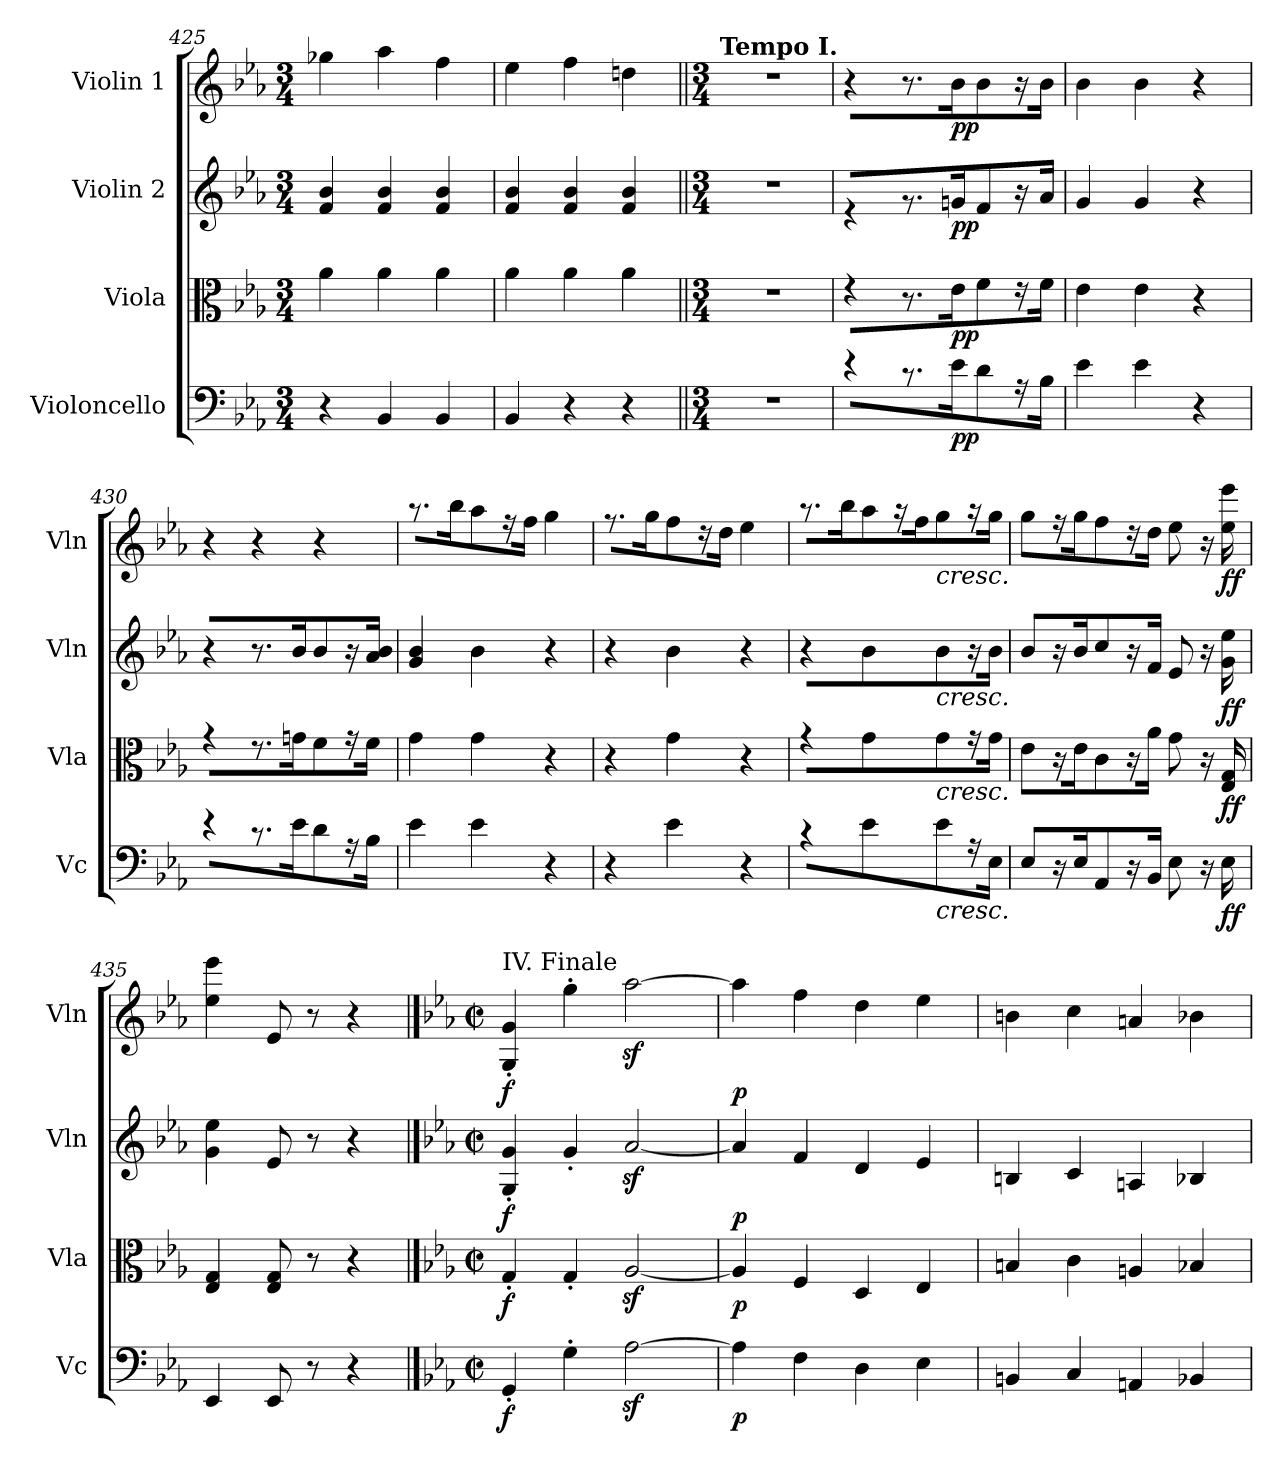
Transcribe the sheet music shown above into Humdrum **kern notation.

**kern	**dynam	**kern	**dynam	**kern	**dynam	**kern	**dynam
*part4	*part4	*part3	*part3	*part2	*part2	*part1	*part1
*staff4	*staff4	*staff3	*staff3	*staff2	*staff2	*staff1	*staff1
*I"Violoncello	*	*I"Viola	*	*I"Violin 2	*	*I"Violin 1	*
*I'Vc	*	*I'Vla	*	*I'Vln	*	*I'Vln	*
*clefF4	*	*clefC3	*	*clefG2	*	*clefG2	*
*k[b-e-a-]	*	*k[b-e-a-]	*	*k[b-e-a-]	*	*k[b-e-a-]	*
*M3/4	*	*M3/4	*	*M3/4	*	*M3/4	*
=425	=425	=425	=425	=425	=425	=425	=425
4r	.	4a-\	.	4f/ 4b-/	.	4gg-X\	.
4BB-/	.	4a-\	.	4f/ 4b-/	.	4aa-\	.
4BB-/	.	4a-\	.	4f/ 4b-/	.	4ff\	.
=426	=426	=426	=426	=426	=426	=426	=426
4BB-/	.	4a-\	.	4f/ 4b-/	.	4ee-\	.
4r	.	4a-\	.	4f/ 4b-/	.	4ff\	.
4r	.	4a-\	.	4f/ 4b-/	.	4ddn\	.
=427||	=427||	=427||	=427||	=427||	=427||	=427||	=427||
*M3/4	*	*M3/4	*	*M3/4	*	*M3/4	*
!	!	!	!	!	!	!LO:TX:a:B:t=Tempo I.	!
2.r	.	2.r	.	2.r	.	2.r	.
=428	=428	=428	=428	=428	=428	=428	=428
4r	.	4r	.	4r	.	4r	.
8.r	.	8.r	.	8.r	.	8.r	.
!	!LO:DY:b	!	!LO:DY:b	!	!LO:DY:b	!	!LO:DY:b
16e-\KL	pp	16e-\KL	pp	16gn/KL	pp	16b-\KL	pp
8d\	.	8f\	.	8f/	.	8b-\	.
16r	.	16r	.	16r	.	16r	.
16B-\JJ	.	16f\JJ	.	16a-/JJ	.	16b-\JJ	.
=429	=429	=429	=429	=429	=429	=429	=429
4e-\	.	4e-\	.	4g/	.	4b-\	.
4e-\	.	4e-\	.	4g/	.	4b-\	.
4r	.	4r	.	4r	.	4r	.
!!LO:PB:g=z
=430	=430	=430	=430	=430	=430	=430	=430
4r	.	4r	.	4r	.	4r	.
8.r	.	8.r	.	8.r	.	4r	.
!	!LO:DY:b	!	!	!	!	!	!
!	!LO:DY:n=1:b	!	!LO:DY:b	!	!	!	!
!	!	!	!LO:DY:n=1:b	!	!LO:DY:b	!	!
!	!	!	!	!	!LO:DY:n=1:b	!	!
16e-\KL	other-dynamics pp	16gn\KL	other-dynamics pp	16b-/KL	other-dynamics pp	.	.
8d\	.	8f\	.	8b-/	.	4r	.
16r	.	16r	.	16r	.	.	.
16B-\JJ	.	16f\JJ	.	16a-/ 16b-/JJ	.	.	.
=431	=431	=431	=431	=431	=431	=431	=431
4e-\	.	4g\	.	4g/ 4b-/	.	8.r	.
.	.	.	.	.	.	16bb-\KL	.
4e-\	.	4g\	.	4b-\	.	8aa-\	.
.	.	.	.	.	.	16r	.
.	.	.	.	.	.	16ff\JJ	.
4r	.	4r	.	4r	.	4gg\	.
=432	=432	=432	=432	=432	=432	=432	=432
4r	.	4r	.	4r	.	8.r	.
.	.	.	.	.	.	16gg\KL	.
4e-\	.	4g\	.	4b-\	.	8ff\	.
.	.	.	.	.	.	16r	.
.	.	.	.	.	.	16dd\JJ	.
4r	.	4r	.	4r	.	4ee-\	.
=433	=433	=433	=433	=433	=433	=433	=433
4r	.	4r	.	4r	.	8.r	.
.	.	.	.	.	.	16bb-\KL	.
4e-\	.	4g\	.	4b-\	.	8aa-\	.
.	.	.	.	.	.	16r	.
.	.	.	.	.	.	16ff\JJ	.
!	!	!	!	!	!	!LO:TX:b:i:t=cresc.	!
!	!	!	!	!LO:TX:b:i:t=cresc.	!	!	!
!	!	!LO:TX:b:i:t=cresc.	!	!	!	!	!
!LO:TX:b:i:t=cresc.	!	!	!	!	!	!	!
8e-\L	.	8g\L	.	8b-\L	.	8gg\L	.
16r	.	16r	.	16r	.	16r	.
16E-\JJ	.	16g\JJ	.	16b-\JJ	.	16gg\JJ	.
=434	=434	=434	=434	=434	=434	=434	=434
8E-\L	.	8e-\L	.	8b-\L	.	8gg\L	.
16r	.	16r	.	16r	.	16r	.
16E-\JJ	.	16e-\JJ	.	16b-\JJ	.	16gg\JJ	.
8AA-/L	.	8c\L	.	8cc/L	.	8ff\L	.
16r	.	16r	.	16r	.	16r	.
16BB-/JJ	.	16a-\JJ	.	16f/JJ	.	16dd\JJ	.
8E-\	.	8g\	.	8e-/	.	8ee-\	.
16r	.	16r	.	16r	.	16r	.
!	!LO:DY:b	!	!LO:DY:b	!	!LO:DY:b	!	!LO:DY:b
16E-\	ff	16E-/ 16G/	ff	16g\ 16ee-\	ff	16ee-\ 16eee-\	ff
=435	=435	=435	=435	=435	=435	=435	=435
4EE-/	.	4E-/ 4G/	.	4g\ 4ee-\	.	4ee-\ 4eee-\	.
8EE-/	.	8E-/ 8G/	.	8e-/	.	8e-/	.
8r	.	8r	.	8r	.	8r	.
4r	.	4r	.	4r	.	4r	.
!!LO:PB:g=z
==1	==1	==1	==1	==1	==1	==1	==1
*k[b-e-a-]	*	*k[b-e-a-]	*	*k[b-e-a-]	*	*k[b-e-a-]	*
*M2/2	*	*M2/2	*	*M2/2	*	*M2/2	*
*met(c|)	*	*met(c|)	*	*met(c|)	*	*met(c|)	*
!	!	!	!	!	!	!LO:TX:a:t=IV. Finale	!
!	!LO:DY:b	!	!LO:DY:b	!	!LO:DY:b	!	!LO:DY:b
4GG'/	f	4G'/	f	4G/' 4g/'	f	4G/' 4g/'	f
4G'\	.	4G'/	.	4g'/	.	4gg'\	.
[2A-z<\	.	[2A-z</	.	[2a-z</	.	[2aa-z<\	.
=2	=2	=2	=2	=2	=2	=2	=2
!	!LO:DY:b	!	!LO:DY:b	!	!LO:DY:b	!	!LO:DY:b
4A-\]	p	4A-/]	p	4a-/]	p	4aa-\]	p
4F\	.	4F/	.	4f/	.	4ff\	.
4D\	.	4D/	.	4d/	.	4dd\	.
4E-\	.	4E-/	.	4e-/	.	4ee-\	.
=3	=3	=3	=3	=3	=3	=3	=3
4BBn/	.	4Bn/	.	4Bn/	.	4bn\	.
4C/	.	4c\	.	4c/	.	4cc\	.
4AAn/	.	4An/	.	4An/	.	4an/	.
4BB-X/	.	4B-X/	.	4B-X/	.	4b-X\	.
=	=	=	=	=	=	=	=
*-	*-	*-	*-	*-	*-	*-	*-
